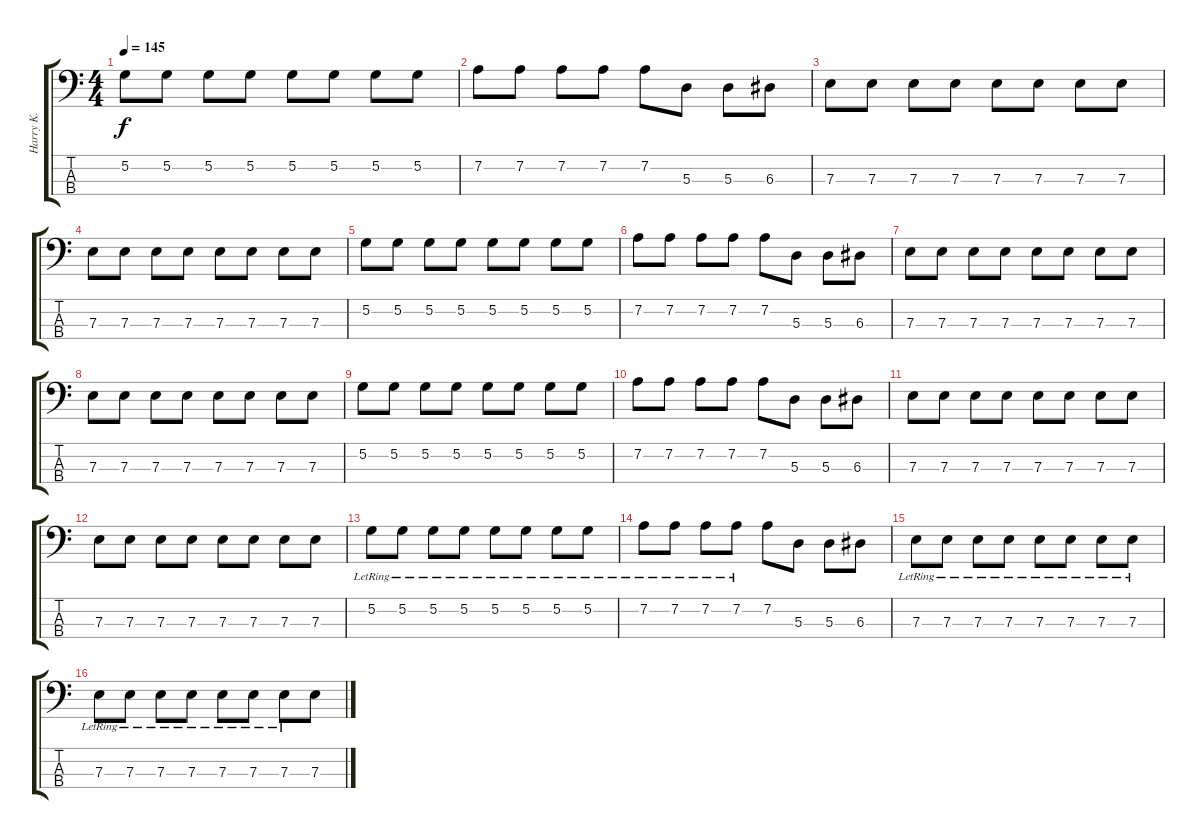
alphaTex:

\track ("Harry K." "Harry K.") {instrument electricbasspick}
\staff {score tabs}
\tuning (G2 D2 A1 E1) {hide}
\ts (4 4)
\tempo 145
\clef f4
\ks c
5.2.8{dy f} 5.2.8 5.2.8 5.2.8 5.2.8 5.2.8 5.2.8 5.2.8 |
7.2.8 7.2.8 7.2.8 7.2.8 7.2.8 5.3.8 5.3.8 6.3.8 |
7.3.8 7.3.8 7.3.8 7.3.8 7.3.8 7.3.8 7.3.8 7.3.8 |
7.3.8 7.3.8 7.3.8 7.3.8 7.3.8 7.3.8 7.3.8 7.3.8 |
5.2.8 5.2.8 5.2.8 5.2.8 5.2.8 5.2.8 5.2.8 5.2.8 |
7.2.8 7.2.8 7.2.8 7.2.8 7.2.8 5.3.8 5.3.8 6.3.8 |
7.3.8 7.3.8 7.3.8 7.3.8 7.3.8 7.3.8 7.3.8 7.3.8 |
7.3.8 7.3.8 7.3.8 7.3.8 7.3.8 7.3.8 7.3.8 7.3.8 |
5.2.8 5.2.8 5.2.8 5.2.8 5.2.8 5.2.8 5.2.8 5.2.8 |
7.2.8 7.2.8 7.2.8 7.2.8 7.2.8 5.3.8 5.3.8 6.3.8 |
7.3.8 7.3.8 7.3.8 7.3.8 7.3.8 7.3.8 7.3.8 7.3.8 |
7.3.8 7.3.8 7.3.8 7.3.8 7.3.8 7.3.8 7.3.8 7.3.8 |
5.2{lr}.8 5.2{lr}.8 5.2{lr}.8 5.2{lr}.8 5.2{lr}.8 5.2{lr}.8 5.2{lr}.8 5.2{lr}.8 |
7.2{lr}.8 7.2{lr}.8 7.2{lr}.8 7.2{lr}.8 7.2.8 5.3.8 5.3.8 6.3.8 |
7.3{lr}.8 7.3{lr}.8 7.3{lr}.8 7.3{lr}.8 7.3{lr}.8 7.3{lr}.8 7.3{lr}.8 7.3{lr}.8 |
7.3{lr}.8 7.3{lr}.8 7.3{lr}.8 7.3{lr}.8 7.3{lr}.8 7.3{lr}.8 7.3{lr}.8 7.3.8
